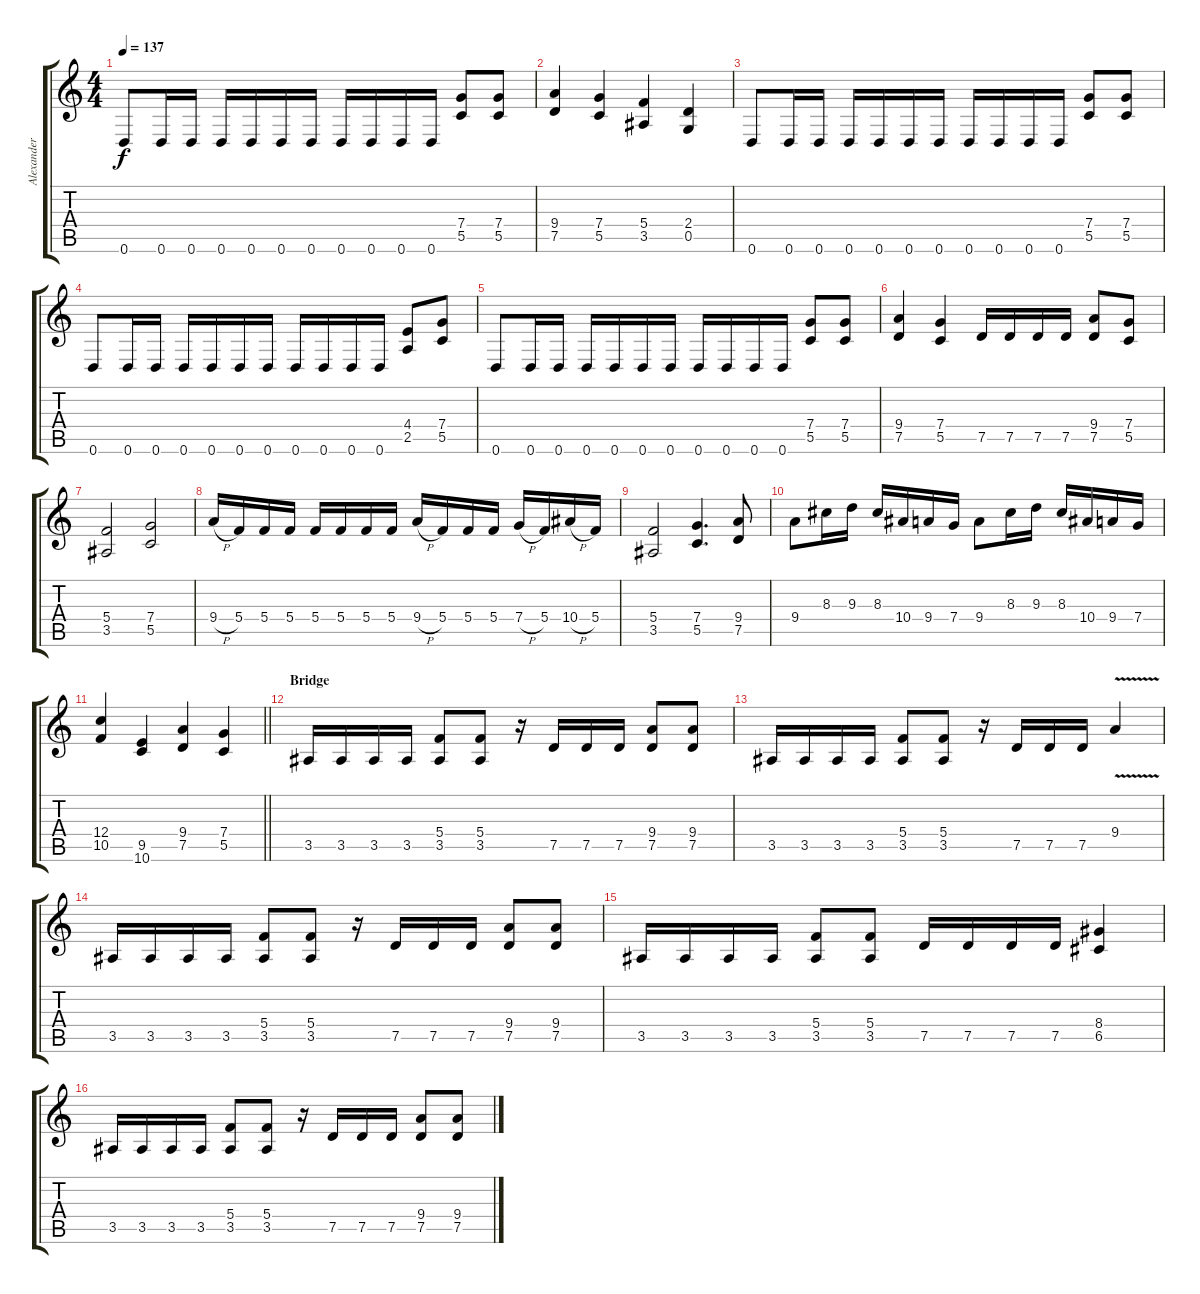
\track ("Alexander Kuoppala" "Alexander ") {instrument distortionguitar}
\staff {score tabs}
\tuning (D4 A3 F3 C3 G2 D2) {hide}
\ts (4 4)
\tempo 137
\clef g2
\ks c
0.6.8{dy f} 0.6.16 0.6.16 0.6.16 0.6.16 0.6.16 0.6.16 0.6.16 0.6.16 0.6.16 0.6.16 (7.4 5.5).8 (7.4 5.5).8 |
(9.4 7.5).4 (7.4 5.5).4 (5.4 3.5).4 (2.4 0.5).4 |
0.6.8 0.6.16 0.6.16 0.6.16 0.6.16 0.6.16 0.6.16 0.6.16 0.6.16 0.6.16 0.6.16 (7.4 5.5).8 (7.4 5.5).8 |
0.6.8 0.6.16 0.6.16 0.6.16 0.6.16 0.6.16 0.6.16 0.6.16 0.6.16 0.6.16 0.6.16 (4.4 2.5).8 (7.4 5.5).8 |
0.6.8 0.6.16 0.6.16 0.6.16 0.6.16 0.6.16 0.6.16 0.6.16 0.6.16 0.6.16 0.6.16 (7.4 5.5).8 (7.4 5.5).8 |
(9.4 7.5).4 (7.4 5.5).4 7.5.16 7.5.16 7.5.16 7.5.16 (9.4 7.5).8 (7.4 5.5).8 |
(5.4 3.5).2 (7.4 5.5).2 |
9.4{h}.16 5.4.16 5.4.16 5.4.16 5.4.16 5.4.16 5.4.16 5.4.16 9.4{h}.16 5.4.16 5.4.16 5.4.16 7.4{h}.16 5.4.16 10.4{h}.16 5.4.16 |
(5.4 3.5).2 (7.4 5.5).4{d} (9.4 7.5).8 |
9.4.8 8.3.16 9.3.16 8.3.16 10.4.16 9.4.16 7.4.16 9.4.8 8.3.16 9.3.16 8.3.16 10.4.16 9.4.16 7.4.16 |
\barLineRight lightlight
(12.4 10.5).4 (9.5 10.6).4 (9.4 7.5).4 (7.4 5.5).4 |
\section ("" "Bridge")
3.5.16 3.5.16 3.5.16 3.5.16 (5.4 3.5).8 (5.4 3.5).8 r.16 7.5.16 7.5.16 7.5.16 (9.4 7.5).8 (9.4 7.5).8 |
3.5.16 3.5.16 3.5.16 3.5.16 (5.4 3.5).8 (5.4 3.5).8 r.16 7.5.16 7.5.16 7.5.16 9.4{v}.4{instrument guitarharmonics} |
3.5.16{instrument distortionguitar} 3.5.16 3.5.16 3.5.16 (5.4 3.5).8 (5.4 3.5).8 r.16 7.5.16 7.5.16 7.5.16 (9.4 7.5).8 (9.4 7.5).8 |
3.5.16 3.5.16 3.5.16 3.5.16 (5.4 3.5).8 (5.4 3.5).8 7.5.16 7.5.16 7.5.16 7.5.16 (8.4 6.5).4 |
3.5.16 3.5.16 3.5.16 3.5.16 (5.4 3.5).8 (5.4 3.5).8 r.16 7.5.16 7.5.16 7.5.16 (9.4 7.5).8 (9.4 7.5).8
